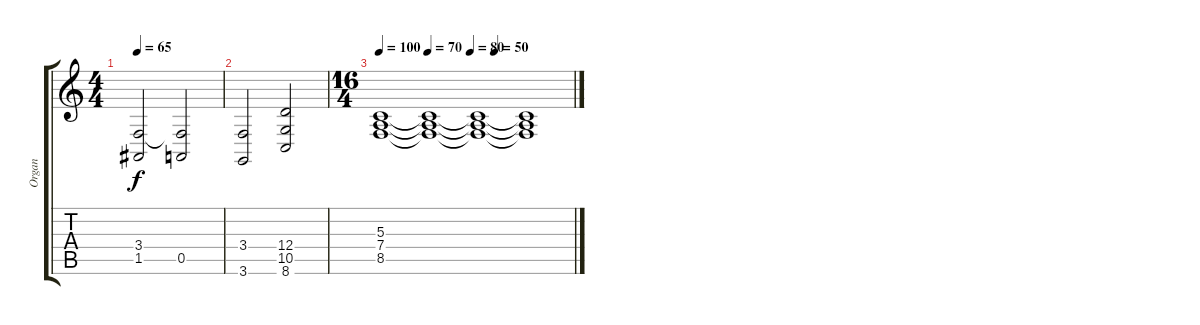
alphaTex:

\track ("Organ" "Organ") {instrument drawbarorgan}
\staff {score tabs}
\tuning (E4 B3 G3 D3 A2 E2) {hide}
\ts (4 4)
\tempo 65
\clef g2
\ks c
(3.4 1.5).2{dy f} (3.4{t} 0.5).2 |
(3.4 3.6).2 (12.4 10.5 8.6).2 |
\ts (16 4)
\tempo 100
\tempo (70 0.25)
\tempo (80 0.46875)
\tempo (50 0.59375)
(5.3 7.4 8.5).1 (5.3{t} 7.4{t} 8.5{t}).1 (5.3{t} 7.4{t} 8.5{t}).1 (5.3{t} 7.4{t} 8.5{t}).1
